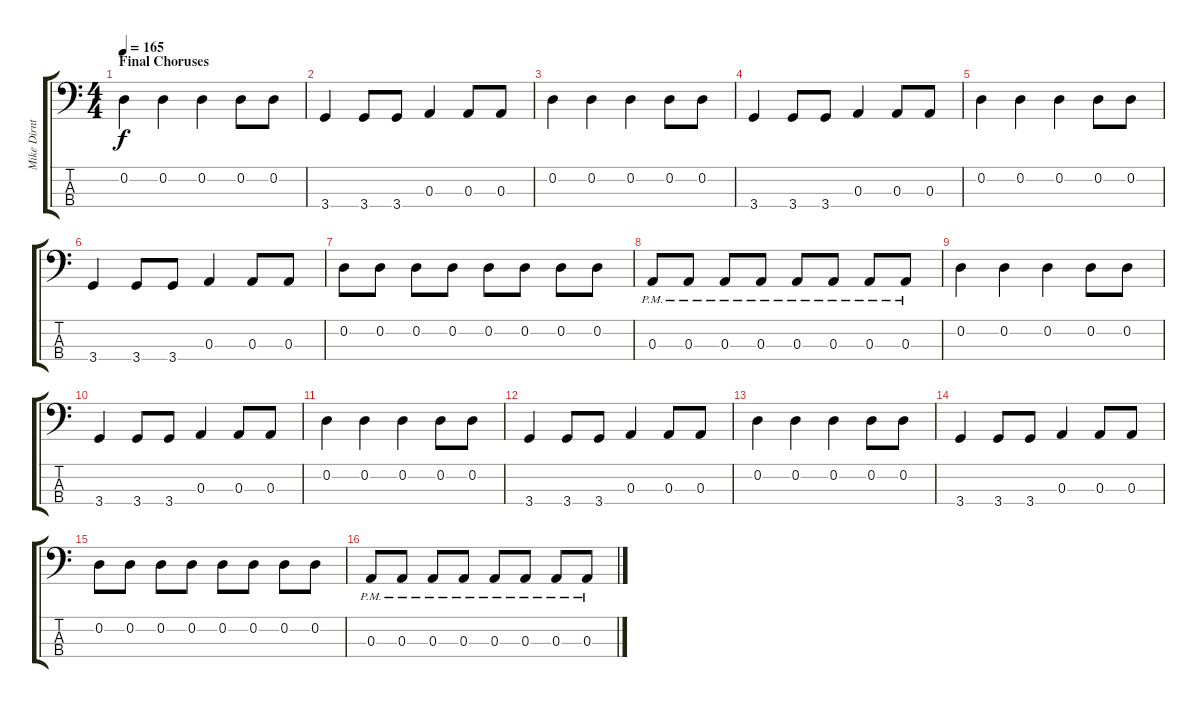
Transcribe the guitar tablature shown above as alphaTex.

\track ("Mike Dirnt (Bass)" "Mike Dirnt") {instrument electricbassfinger}
\staff {score tabs}
\tuning (G2 D2 A1 E1) {hide}
\ts (4 4)
\section ("" "Final Choruses")
\tempo 165
\clef f4
\ks c
0.2.4{dy f} 0.2.4 0.2.4 0.2.8 0.2.8 |
3.4.4 3.4.8 3.4.8 0.3.4 0.3.8 0.3.8 |
0.2.4 0.2.4 0.2.4 0.2.8 0.2.8 |
3.4.4 3.4.8 3.4.8 0.3.4 0.3.8 0.3.8 |
0.2.4 0.2.4 0.2.4 0.2.8 0.2.8 |
3.4.4 3.4.8 3.4.8 0.3.4 0.3.8 0.3.8 |
0.2.8 0.2.8 0.2.8 0.2.8 0.2.8 0.2.8 0.2.8 0.2.8 |
0.3{pm}.8 0.3{pm}.8 0.3{pm}.8 0.3{pm}.8 0.3{pm}.8 0.3{pm}.8 0.3{pm}.8 0.3{pm}.8 |
0.2.4 0.2.4 0.2.4 0.2.8 0.2.8 |
3.4.4 3.4.8 3.4.8 0.3.4 0.3.8 0.3.8 |
0.2.4 0.2.4 0.2.4 0.2.8 0.2.8 |
3.4.4 3.4.8 3.4.8 0.3.4 0.3.8 0.3.8 |
0.2.4 0.2.4 0.2.4 0.2.8 0.2.8 |
3.4.4 3.4.8 3.4.8 0.3.4 0.3.8 0.3.8 |
0.2.8 0.2.8 0.2.8 0.2.8 0.2.8 0.2.8 0.2.8 0.2.8 |
0.3{pm}.8 0.3{pm}.8 0.3{pm}.8 0.3{pm}.8 0.3{pm}.8 0.3{pm}.8 0.3{pm}.8 0.3{pm}.8
